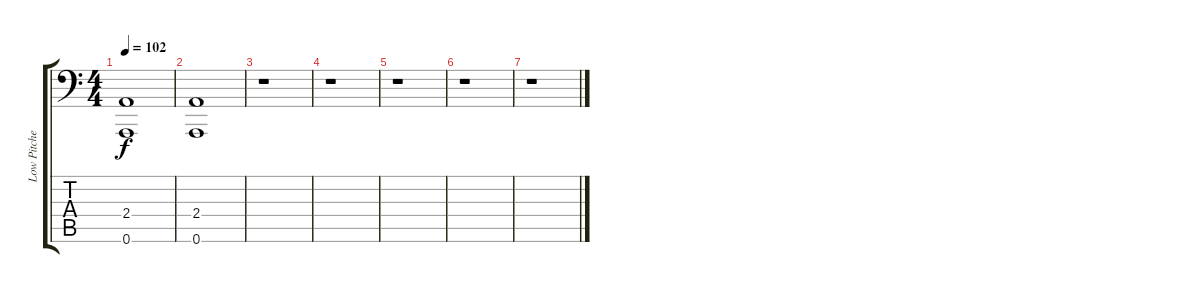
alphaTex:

\track ("Low Pitched Effects" "Low Pitche") {instrument distortionguitar}
\staff {score tabs}
\tuning (D2 A1 F1 G0 D0 A-1) {hide}
\ts (4 4)
\tempo 102
\clef f4
\ks c
(2.4 0.6).1{dy f} |
(2.4 0.6).1 |
r.1 |
r.1 |
r.1 |
r.1 |
r.1
